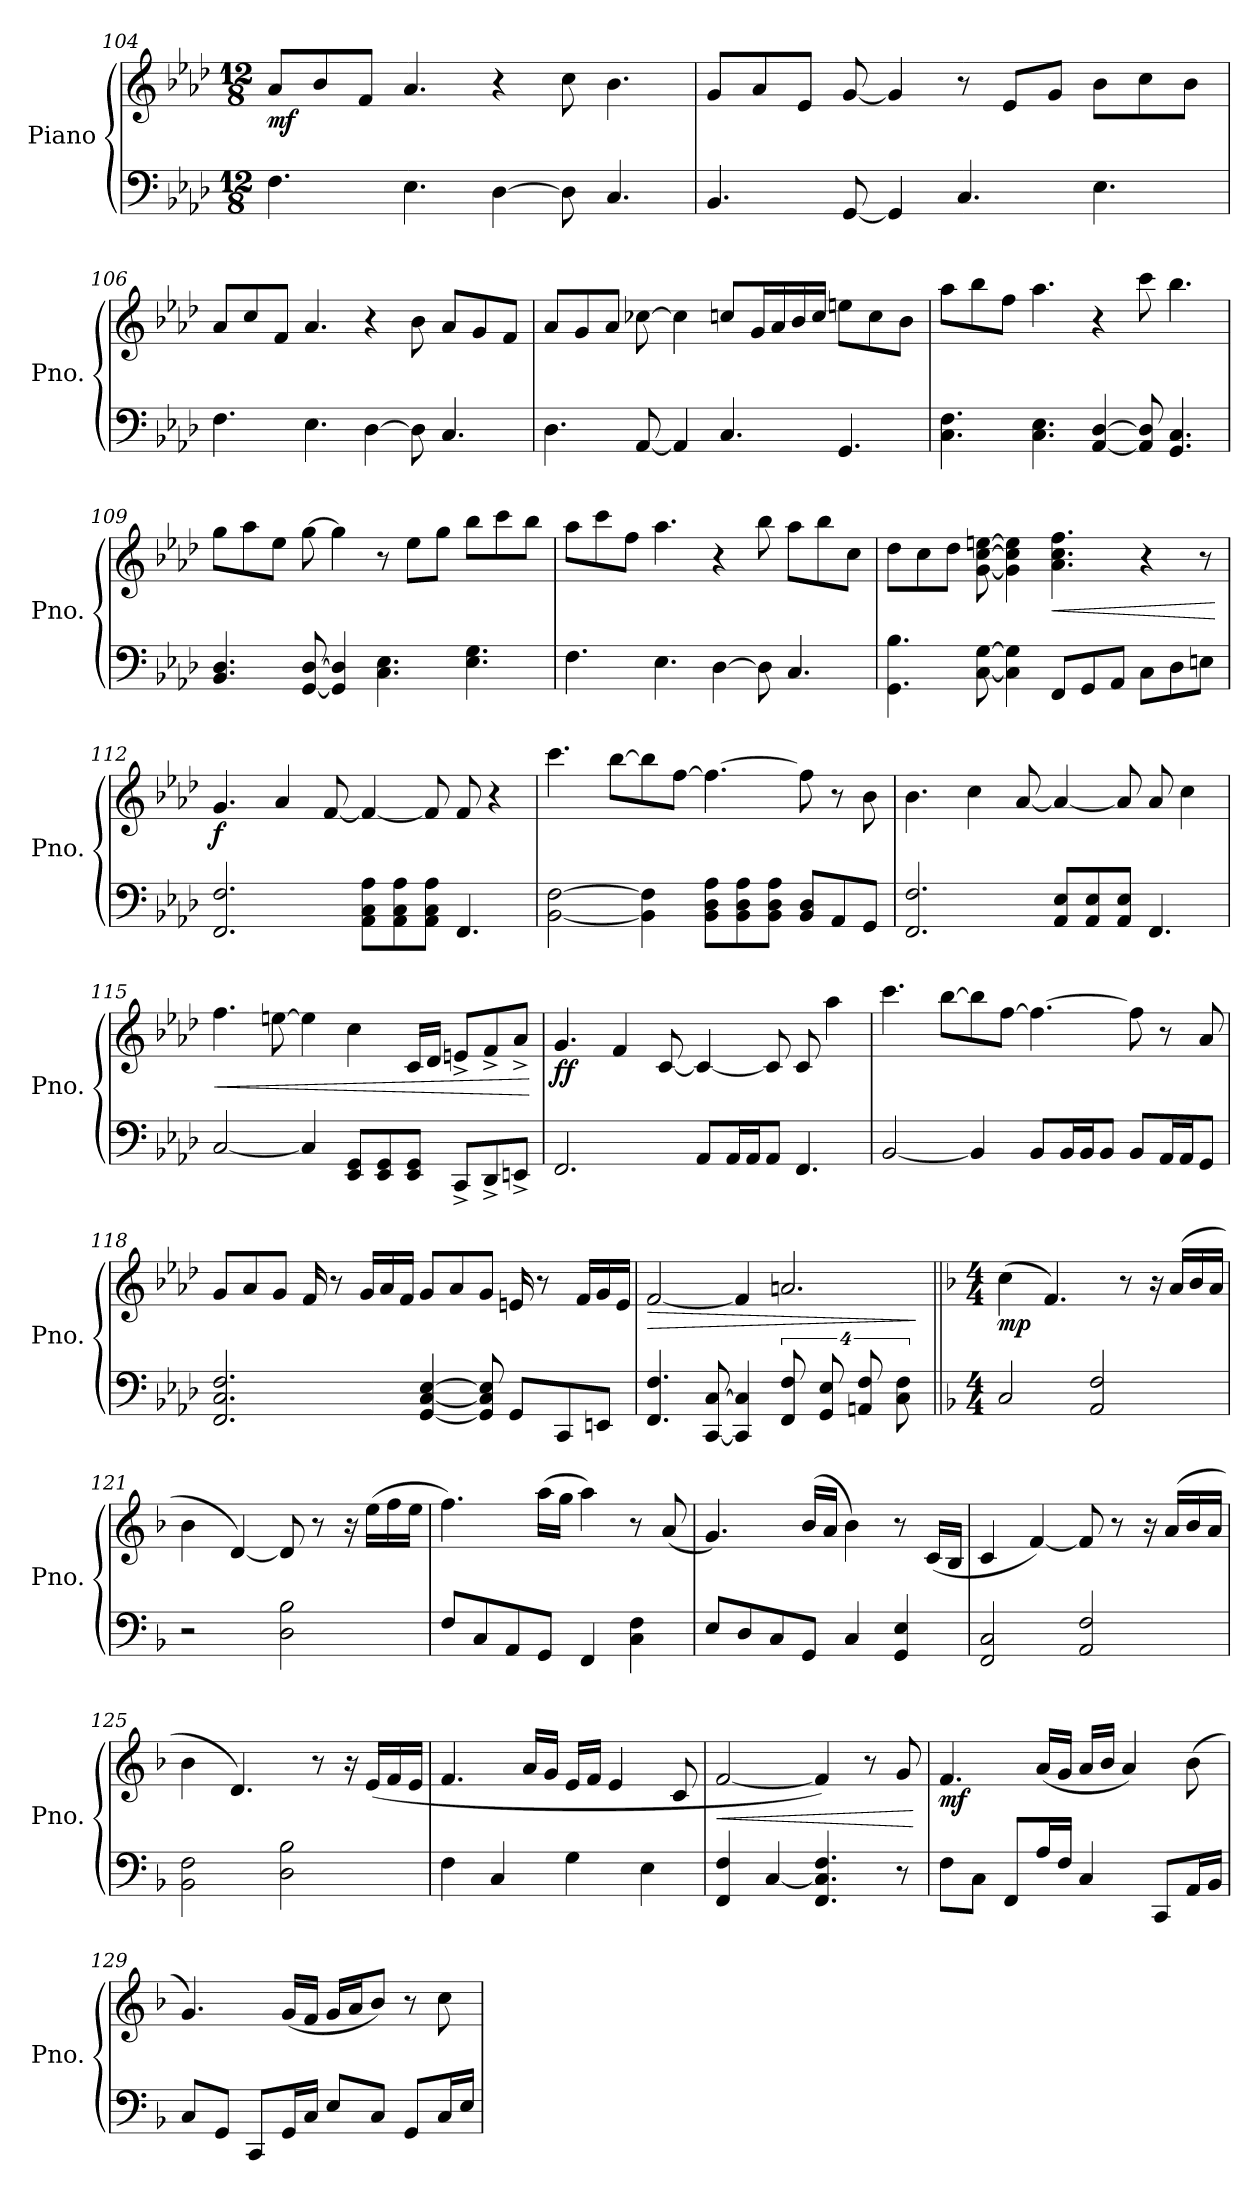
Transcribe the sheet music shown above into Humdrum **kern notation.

**kern	**kern	**dynam
*part1	*part1	*part1
*staff2	*staff1	*staff1/2
*I"Piano	*	*
*I'Pno.	*	*
!!LO:LB:g=z
*clefF4	*clefG2	*
*k[b-e-a-d-]	*k[b-e-a-d-]	*
*M12/8	*M12/8	*
=104	=104	=104
!	!	!LO:DY:b
4.F\	8a-/L	mf
.	8b-/	.
.	8f/J	.
4.E-\	4.a-/	.
[4D-\	4r	.
8D-\]	8cc\	.
4.C/	4.b-\	.
=105	=105	=105
4.BB-/	8g/L	.
.	8a-/	.
.	8e-/J	.
[8GG/	[8g/	.
4GG/]	4g/]	.
4.C/	8r	.
.	8e-/L	.
.	8g/J	.
4.E-\	8b-\L	.
.	8cc\	.
.	8b-\J	.
=106	=106	=106
4.F\	8a-/L	.
.	8cc/	.
.	8f/J	.
4.E-\	4.a-/	.
[4D-\	4r	.
8D-\]	8b-\	.
4.C/	8a-/L	.
.	8g/	.
.	8f/J	.
!!LO:PB:g=z
=107	=107	=107
4.D-\	8a-/L	.
.	8g/	.
.	8a-/J	.
[8AA-/	[8cc-X\	.
4AA-/]	4cc-\]	.
4.C/	8ccn/L	.
.	16g/L	.
.	16a-/	.
.	16b-/	.
.	16cc/JJ	.
4.GG/	8een\L	.
.	8cc\	.
.	8b-\J	.
!!LO:LB:g=z
=108	=108	=108
4.C\ 4.F\	8aa-\L	.
.	8bb-\	.
.	8ff\J	.
4.C\ 4.E-\	4.aa-\	.
[4AA-/ [4D-/	4r	.
8AA-/] 8D-/]	8ccc\	.
4.GG/ 4.C/	4.bb-\	.
=109	=109	=109
4.BB-/ 4.D-/	8gg\L	.
.	8aa-\	.
.	8ee-\J	.
[8GG/ [8D-/	[8gg\	.
4GG/] 4D-/]	4gg\]	.
4.C\ 4.E-\	8r	.
.	8ee-\L	.
.	8gg\J	.
4.E-\ 4.G\	8bb-\L	.
.	8ccc\	.
.	8bb-\J	.
=110	=110	=110
4.F\	8aa-\L	.
.	8ccc\	.
.	8ff\J	.
4.E-\	4.aa-\	.
[4D-\	4r	.
8D-\]	8bb-\	.
4.C/	8aa-\L	.
.	8bb-\	.
.	8cc\J	.
!!LO:LB:g=z
=111	=111	=111
4.GG\ 4.B-\	8dd-\L	.
.	8cc\	.
.	8dd-\J	.
[8C\ [8G\	[8g\ [8cc\ [8een\	.
4C\] 4G\]	4g\] 4cc\] 4ee\]	.
!	!	!LO:HP:b
8FF/L	4.a-\ 4.cc\ 4.ff\	<
8GG/	.	.
8AA-/J	.	.
8C\L	4r	.
8D-\	.	.
8En\J	8r	.
.	.	[
!!LO:LB:g=z
=112	=112	=112
!	!	!LO:DY:b
2.FF/ 2.F/	4.g/	f
.	4a-/	.
.	[8f/	.
8AA-\ 8C\ 8A-\L	4f/_	.
8AA-\ 8C\ 8A-\	.	.
8AA-\ 8C\ 8A-\J	8f/]	.
4.FF/	8f/	.
.	4r	.
=113	=113	=113
[2BB-\ [2F\	4.ccc\	.
.	[8bb-\L	.
4BB-\] 4F\]	8bb-\]	.
.	[8ff\J	.
8BB-\ 8D-\ 8A-\L	4.ff\_	.
8BB-\ 8D-\ 8A-\	.	.
8BB-\ 8D-\ 8A-\J	.	.
8BB-/ 8D-/L	8ff\]	.
8AA-/	8r	.
8GG/J	8b-\	.
=114	=114	=114
2.FF/ 2.F/	4.b-\	.
.	4cc\	.
.	[8a-/	.
8AA-/ 8E-/L	4a-/_	.
8AA-/ 8E-/	.	.
8AA-/ 8E-/J	8a-/]	.
4.FF/	8a-/	.
.	4cc\	.
!!LO:LB:g=z
=115	=115	=115
!	!	!LO:HP:b
[2C/	4.ff\	<
.	[8een\	.
4C/]	4ee\]	.
8EE-/ 8GG/L	4cc\	.
8EE-/ 8GG/	.	.
8EE-/ 8GG/J	16c/LL	.
.	16d-/JJ	.
8CC^/L	8en^/L	.
8DD-^/	8f^/	.
8EEn^/J	8a-^/J	.
.	.	[
!!LO:PB:g=z
=116	=116	=116
!	!	!LO:DY:b
2.FF/	4.g/	ff
.	4f/	.
.	[8c/	.
8AA-/L	4c/_	.
16AA-/L	.	.
16AA-/J	.	.
8AA-/J	8c/]	.
4.FF/	8c/	.
.	4aa-\	.
=117	=117	=117
[2BB-/	4.ccc\	.
.	[8bb-\L	.
4BB-/]	8bb-\]	.
.	[8ff\J	.
8BB-/L	4.ff\_	.
16BB-/L	.	.
16BB-/J	.	.
8BB-/J	.	.
8BB-/L	8ff\]	.
16AA-/L	8r	.
16AA-/J	.	.
8GG/J	8a-/	.
!!LO:LB:g=z
=118	=118	=118
2.FF/ 2.C/ 2.F/	8g/L	.
.	8a-/	.
.	8g/J	.
.	16f/	.
.	8r	.
.	16g/LL	.
.	16a-/	.
.	16f/JJ	.
[4GG/ [4C/ [4E-/	8g/L	.
.	8a-/	.
8GG/] 8C/] 8E-/]	8g/J	.
8GG/L	16en/	.
.	8r	.
8CC/	.	.
.	16f/LL	.
8EEn/J	16g/	.
.	16e/JJ	.
=119	=119	=119
!	!	!LO:HP:b
4.FF/ 4.F/	[2f/	>
[8CC/ [8C/	.	.
4CC/] 4C/]	4f/]	.
16%3FF/ 16%3F/	2.an/	.
16%3GG/ 16%3E-/	.	.
16%3AAn/ 16%3F/	.	.
16%3C\ 16%3F\	.	.
.	.	]
!!LO:LB:g=z
=120||	=120||	=120||
*k[b-]	*k[b-]	*
*M4/4	*M4/4	*
*	*MM66	*
!	!	!LO:DY:b
2C/	(>4cc\	mp
.	4.f/)	.
2AA/ 2F/	.	.
.	8r	.
.	16r	.
.	(<16a/LL	.
.	16b-/	.
.	16a/JJ	.
=121	=121	=121
2r	4b-\	.
.	[4d/)	.
2D\ 2B-\	8d/]	.
.	8r	.
.	16r	.
.	(>16ee\LL	.
.	16ff\	.
.	16ee\JJ	.
=122	=122	=122
8F/L	4.ff\)	.
8C/	.	.
8AA/	.	.
8GG/J	(>16aa\LL	.
.	16gg\JJ	.
4FF/	4aa\)	.
4C\ 4F\	8r	.
.	(<8a/	.
=123	=123	=123
8E/L	4.g/)	.
8D/	.	.
8C/	.	.
8GG/J	(>16b-/LL	.
.	16a/JJ	.
4C/	4b-\)	.
4GG/ 4E/	8r	.
.	(<16c/LL	.
.	16B-/JJ	.
!!LO:LB:g=z
=124	=124	=124
2FF/ 2C/	4c/	.
.	[4f/)	.
2AA/ 2F/	8f/]	.
.	8r	.
.	16r	.
.	(<16a/LL	.
.	16b-/	.
.	16a/JJ	.
=125	=125	=125
2BB-\ 2F\	4b-\	.
.	4.d/)	.
2D\ 2B-\	.	.
.	8r	.
.	16r	.
.	(>16e/LL	.
.	16f/	.
.	16e/JJ	.
=126	=126	=126
4F\	4.f/	.
4C/	.	.
.	16a/LL	.
.	16g/JJ	.
4G\	16e/LL	.
.	16f/JJ	.
.	4e/	.
4E\	.	.
.	8c/	.
=127	=127	=127
!	!	!LO:HP:b
4FF/ 4F/	[2f/	<
[4C/	.	.
4.FF/ 4.C/] 4.F/	4f/])	.
.	8r	.
8r	8g/	.
.	.	[
!!LO:LB:g=z
=128	=128	=128
!	!	!LO:DY:b
8F\L	4.f/	mf
8C\J	.	.
8FF/L	.	.
16A/L	(<16a/LL	.
16F/JJ	16g/JJ	.
4C/	16a/LL	.
.	16b-/JJ	.
.	4a/)	.
8CC/L	.	.
16AA/L	(>8b-\	.
16BB-/JJ	.	.
=129	=129	=129
8C/L	4.g/)	.
8GG/J	.	.
8CC/L	.	.
16GG/L	(<16g/LL	.
16C/JJ	16f/JJ	.
8E/L	16g/LL	.
.	16a/J	.
8C/J	8b-/J)	.
8GG/L	8r	.
16C/L	8cc\	.
16E/JJ	.	.
=	=	=
*-	*-	*-
